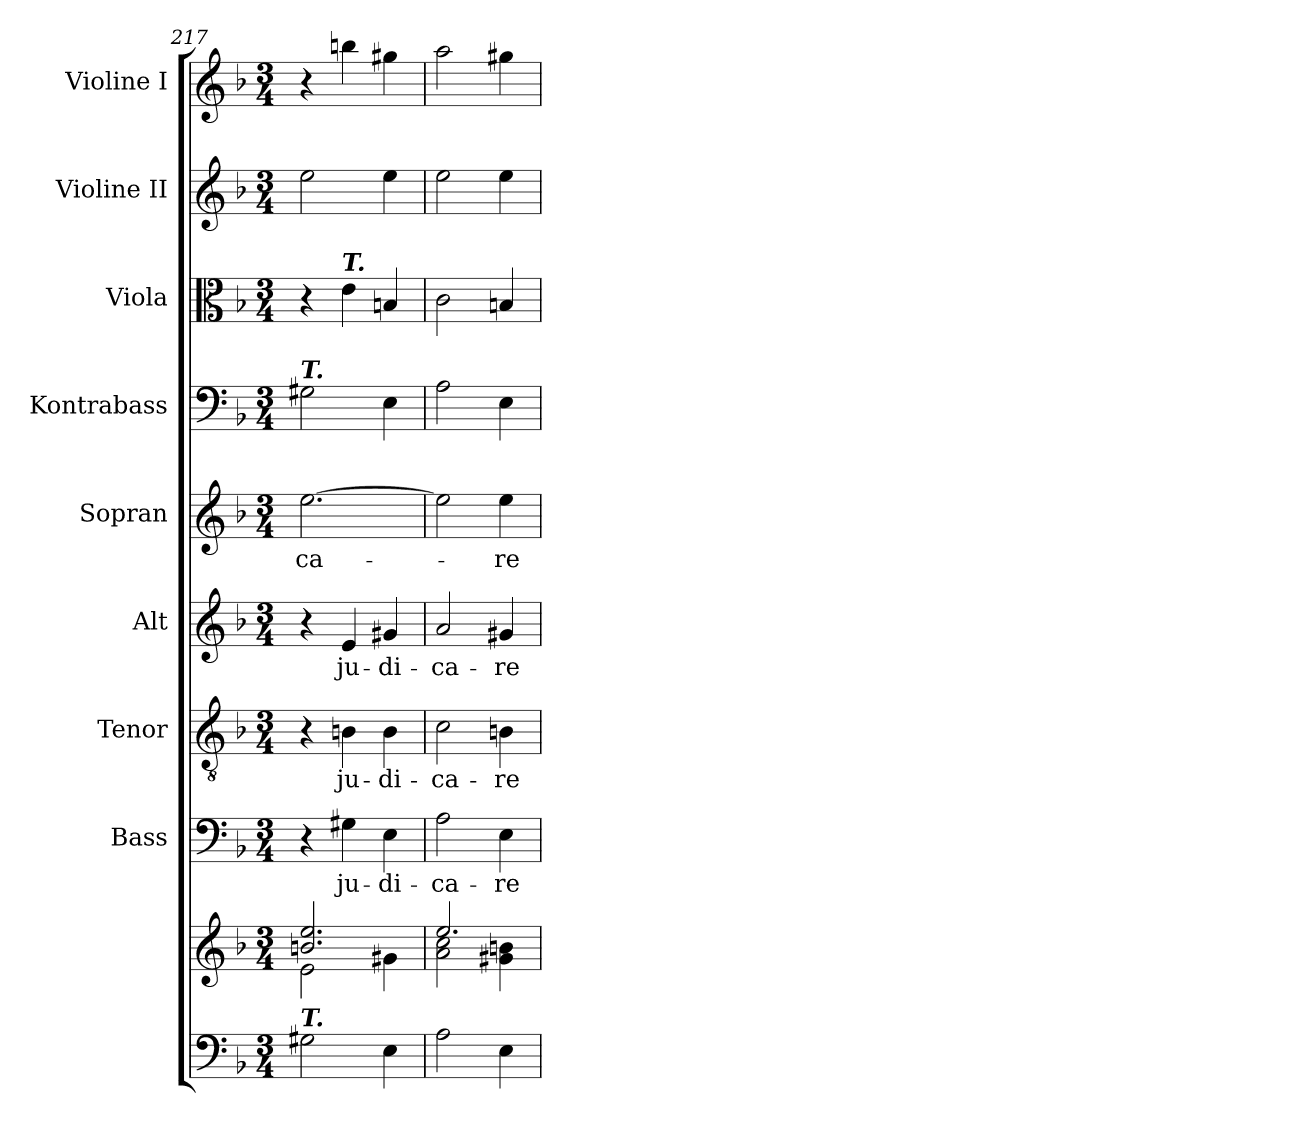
**kern	**kern	**kern	**text	**kern	**text	**kern	**text	**kern	**text	**kern	**kern	**kern	**kern
*part9	*part9	*part8	*part8	*part7	*part7	*part6	*part6	*part5	*part5	*part4	*part3	*part2	*part1
*staff10	*staff9	*staff8	*staff8	*staff7	*staff7	*staff6	*staff6	*staff5	*staff5	*staff4	*staff3	*staff2	*staff1
*	*	*I"Bass	*	*I"Tenor	*	*I"Alt	*	*I"Sopran	*	*I"Kontrabass	*I"Viola	*I"Violine II	*I"Violine I
*	*	*I'B.	*	*I'T.	*	*I'A.	*	*I'S.	*	*I'Kb.	*I'Vla.	*I'Vl. II	*I'Vl. I
*clefF4	*clefG2	*clefF4	*	*clefGv2	*	*clefG2	*	*clefG2	*	*clefF4	*clefC3	*clefG2	*clefG2
*	*	*	*	*	*	*	*	*	*	*ITrd7c12	*	*	*
*k[b-]	*k[b-]	*k[b-]	*	*k[b-]	*	*k[b-]	*	*k[b-]	*	*k[b-]	*k[b-]	*k[b-]	*k[b-]
*F:	*F:	*F:	*	*F:	*	*F:	*	*F:	*	*F:	*F:	*F:	*F:
*M3/4	*M3/4	*M3/4	*	*M3/4	*	*M3/4	*	*M3/4	*	*M3/4	*M3/4	*M3/4	*M3/4
=217	=217	=217	=217	=217	=217	=217	=217	=217	=217	=217	=217	=217	=217
*	*^	*	*	*	*	*	*	*	*	*	*	*	*
!	!	!	!	!	!	!	!	!	!	!	!LO:TX:a:Bi:t=T.	!	!	!
!LO:TX:a:Bi:t=T.	!	!	!	!	!	!	!	!	!	!	!	!	!	!
!	!	!	!	!	!	!	!	!	!	!LO:LY:b	!	!	!	!
2G#X\	2.bn/ 2.ee/	2e\	4r	.	4r	.	4r	.	[2.ee\	-ca-	2GG#X\	4r	2ee\	4r
!	!	!	!	!	!	!	!	!	!	!	!	!LO:TX:a:Bi:t=T.	!	!
!	!	!	!	!LO:LY:b	!	!LO:LY:b	!	!LO:LY:b	!	!	!	!	!	!
.	.	.	4G#X\	ju-	4Bn\	ju-	4e/	ju-	.	.	.	4e\	.	4bbn\
!	!	!	!	!LO:LY:b	!	!LO:LY:b	!	!LO:LY:b	!	!	!	!	!	!
4E\	.	4g#X\	4E\	-di-	4B\	-di-	4g#X/	-di-	.	.	4EE\	4Bn/	4ee\	4gg#X\
!!LO:PB:g=z
=218	=218	=218	=218	=218	=218	=218	=218	=218	=218	=218	=218	=218	=218	=218
!	!	!	!	!LO:LY:b	!	!LO:LY:b	!	!LO:LY:b	!	!	!	!	!	!
2A\	2.ee/	2a\ 2cc\	2A\	-ca-	2c\	-ca-	2a/	-ca-	2ee\]	.	2AA\	2c\	2ee\	2aa\
!	!	!	!	!LO:LY:b	!	!LO:LY:b	!	!LO:LY:b	!	!LO:LY:b	!	!	!	!
4E\	.	4g#X\ 4bn\	4E\	-re	4Bn\	-re	4g#X/	-re	4ee\	-re	4EE\	4Bn/	4ee\	4gg#X\
*	*v	*v	*	*	*	*	*	*	*	*	*	*	*	*
=	=	=	=	=	=	=	=	=	=	=	=	=	=
*-	*-	*-	*-	*-	*-	*-	*-	*-	*-	*-	*-	*-	*-
